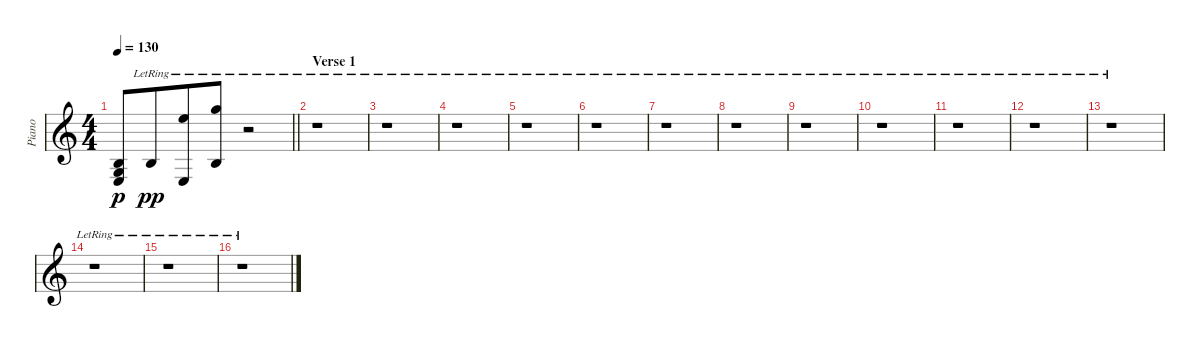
\track ("Piano" "Piano") {instrument brightacousticpiano}
\staff {score}
\tuning (E4 B3 G3 D3 A2 E2) {hide}
\ts (4 4)
\tempo 130
\clef g2
\barLineRight lightlight
\ks aminor
(9.4{t} 10.5{t} 12.6{t}).8{dy p} 9.4{lr}.8{dy pp beam merge} (21.3{lr} 12.6{lr}).8 (20.2{lr} 9.4{lr}).8 r.2 |
\section ("" "Verse 1")
r.1 |
r.1 |
r.1 |
r.1 |
r.1 |
r.1 |
r.1 |
r.1 |
r.1 |
r.1 |
r.1 |
r.1 |
r.1 |
r.1 |
r.1
